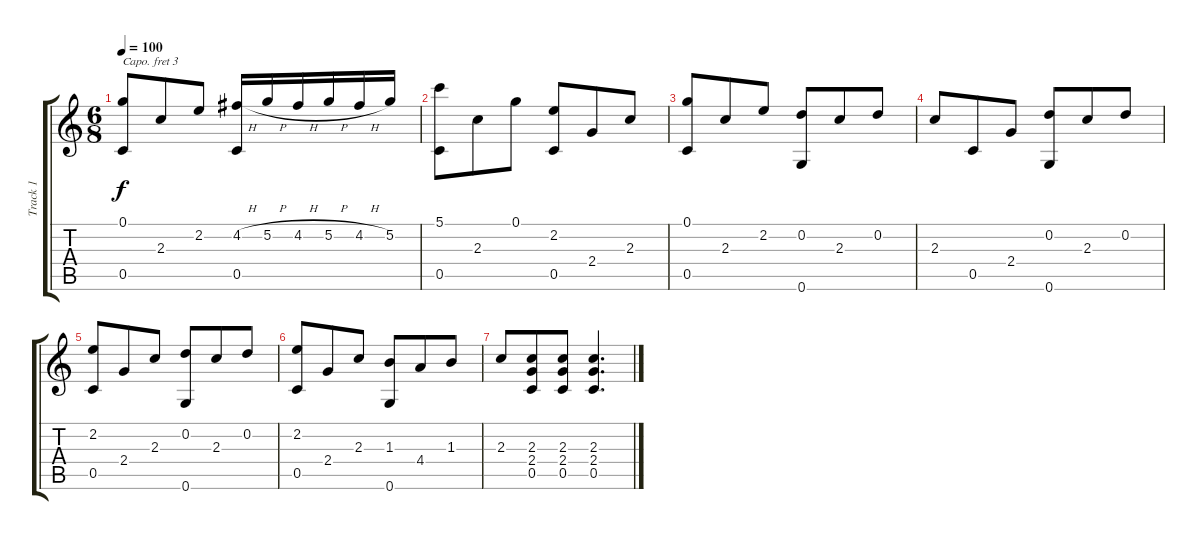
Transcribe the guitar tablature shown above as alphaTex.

\track ("Track 1" "Track 1") {instrument acousticguitarsteel}
\staff {score tabs}
\capo 3
\tuning (E4 B3 G3 D3 A2 E2) {hide}
\ts (6 8)
\tempo 100
\clef g2
\ks c
(0.1 0.5).8{dy f} 2.3.8 2.2.8 (4.2{h} 0.5).16 5.2{h}.16 4.2{h}.16 5.2{h}.16 4.2{h}.16 5.2.16 |
(5.1 0.5).8 2.3.8 0.1.8 (2.2 0.5).8 2.4.8 2.3.8 |
(0.1 0.5).8 2.3.8 2.2.8 (0.2 0.6).8 2.3.8 0.2.8 |
2.3.8 0.5.8 2.4.8 (0.2 0.6).8 2.3.8 0.2.8 |
(2.2 0.5).8 2.4.8 2.3.8 (0.2 0.6).8 2.3.8 0.2.8 |
(2.2 0.5).8 2.4.8 2.3.8 (1.3 0.6).8 4.4.8 1.3.8 |
2.3.8 (2.3 2.4 0.5).8 (2.3 2.4 0.5).8 (2.3 2.4 0.5).4{d}
